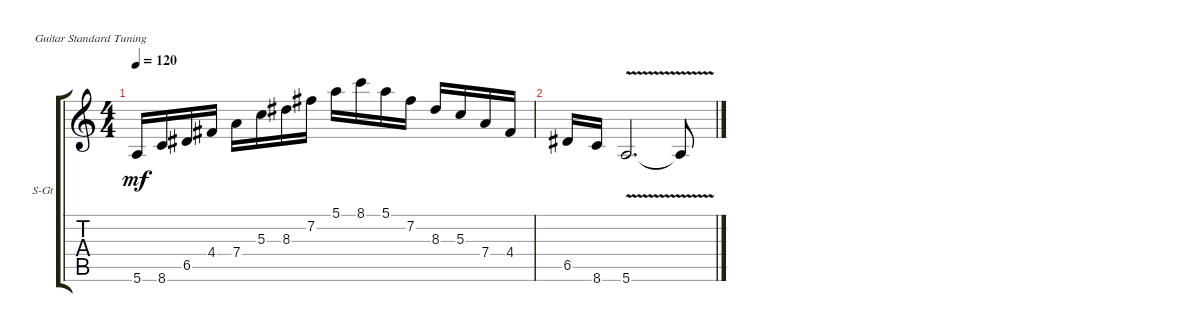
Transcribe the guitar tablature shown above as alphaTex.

\defaultSystemsLayout 4
\bracketExtendMode groupsimilarinstruments
\firstSystemTrackNameOrientation horizontal
\otherSystemsTrackNameOrientation horizontal
\track ("Steel Guitar" "S-Gt") {instrument acousticguitarsteel}
\staff {score tabs}
\tuning (E4 B3 G3 D3 A2 E2)
\ts (4 4)
\tempo 120
\clef g2
\ks c
5.6.16{dy mf instrument acousticguitarsteel} 8.6.16 6.5.16 4.4.16 7.4.16 5.3.16 8.3.16 7.2.16 5.1.16 8.1.16 5.1.16 7.2.16 8.3.16 5.3.16 7.4.16 4.4.16 |
6.5.16 8.6.16 5.6{v}.2{d} 5.6{t}.8
